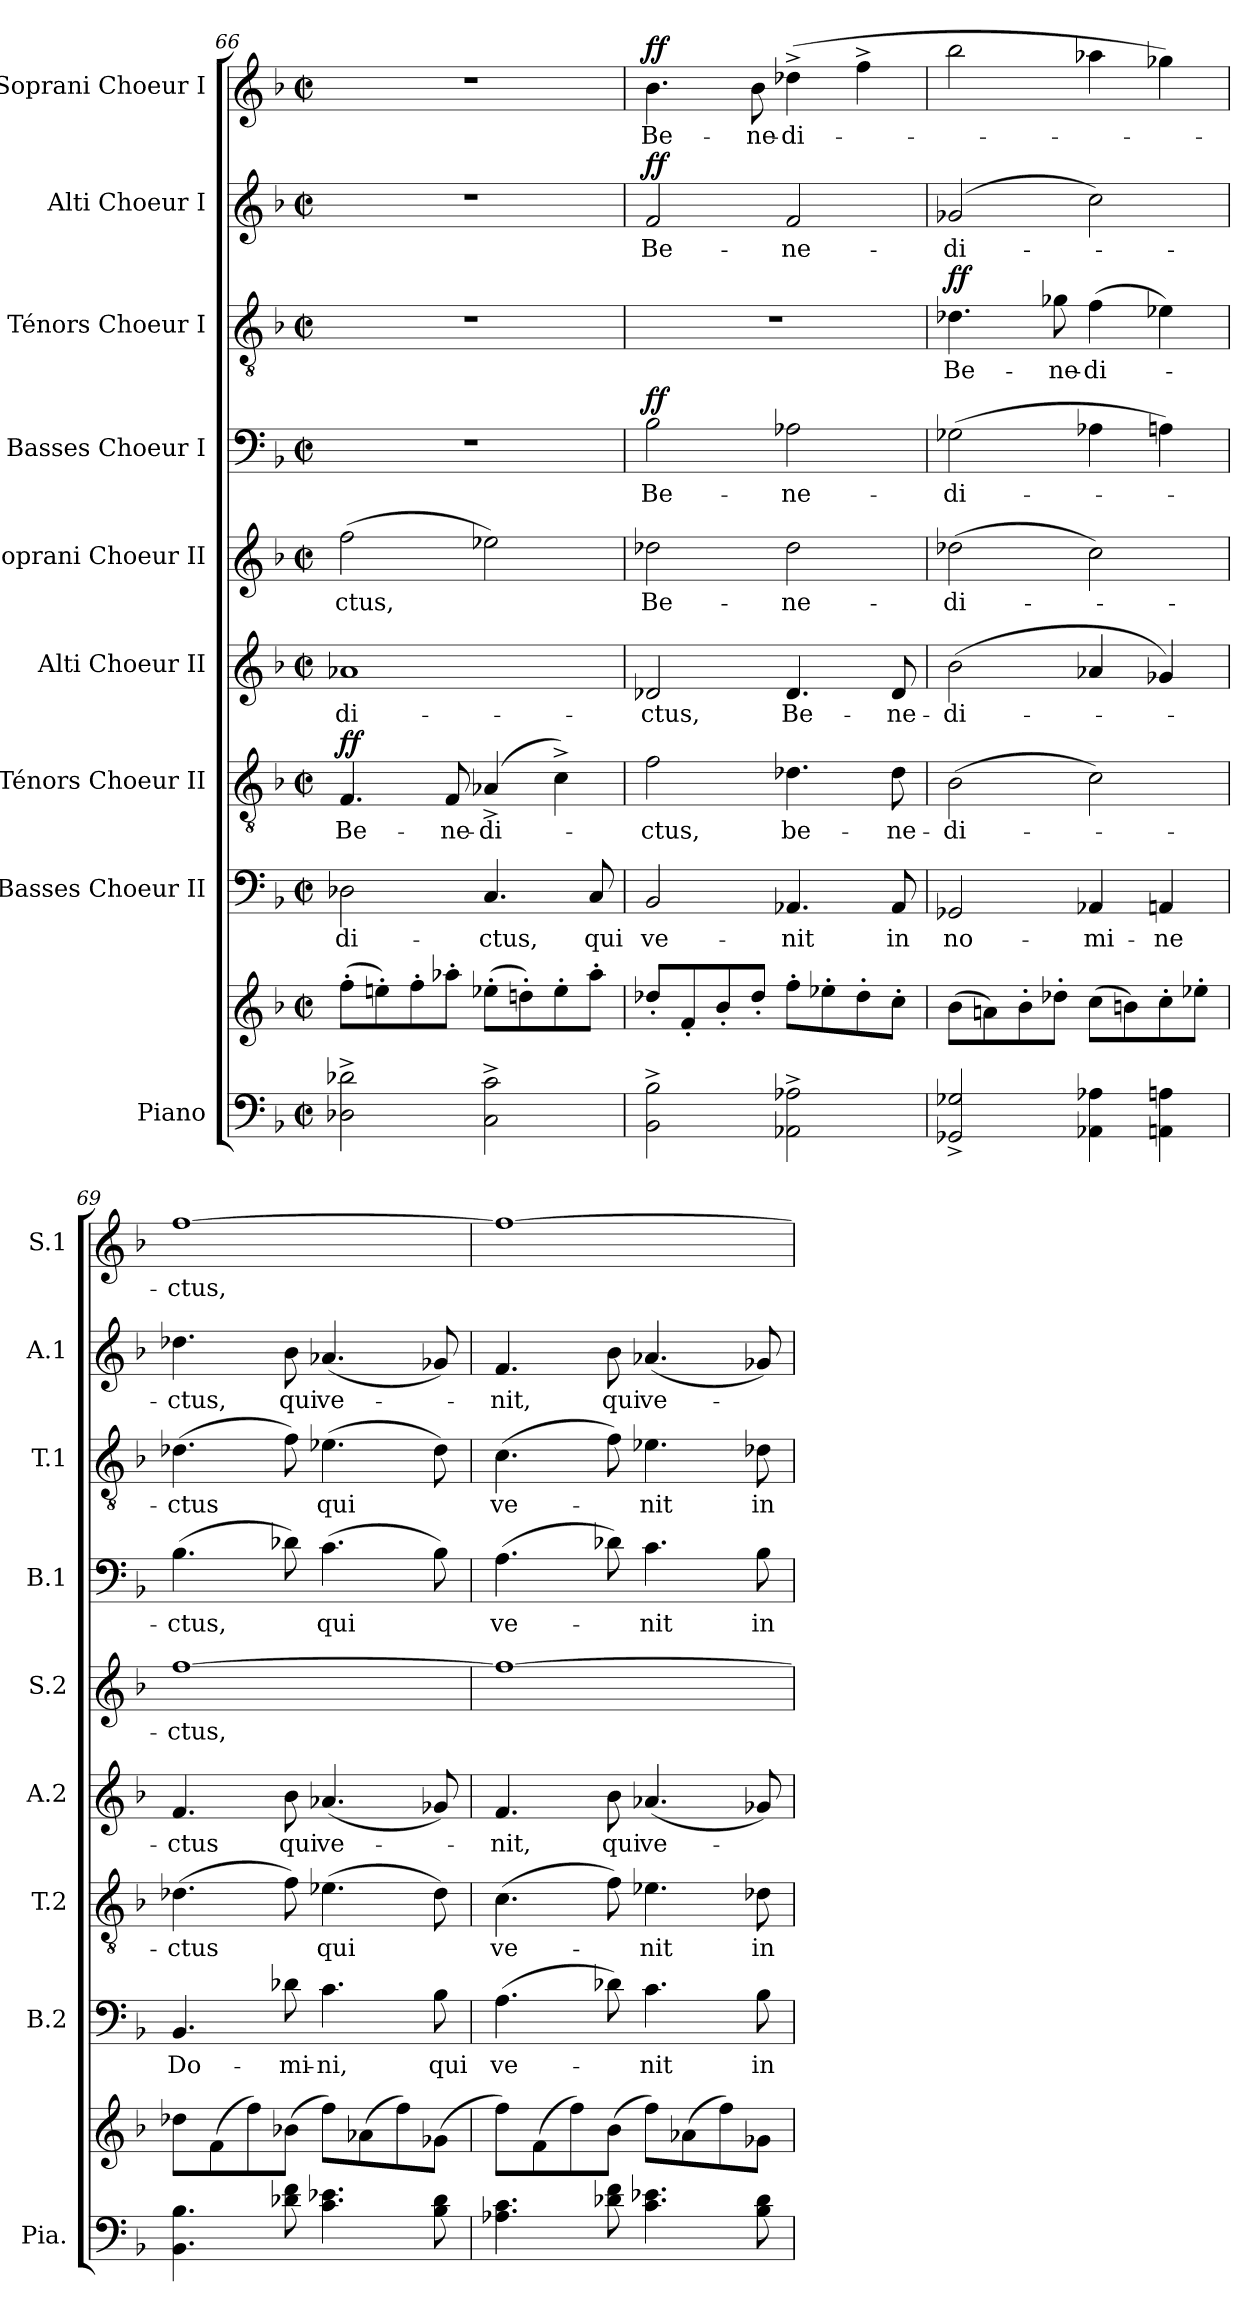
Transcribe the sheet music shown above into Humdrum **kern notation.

**kern	**kern	**kern	**text	**kern	**text	**dynam	**kern	**text	**kern	**text	**kern	**text	**dynam	**kern	**text	**dynam	**kern	**text	**dynam	**kern	**text	**dynam
*part9	*part9	*part8	*part8	*part7	*part7	*part7	*part6	*part6	*part5	*part5	*part4	*part4	*part4	*part3	*part3	*part3	*part2	*part2	*part2	*part1	*part1	*part1
*staff10	*staff9	*staff8	*staff8	*staff7	*staff7	*staff7	*staff6	*staff6	*staff5	*staff5	*staff4	*staff4	*staff4	*staff3	*staff3	*staff3	*staff2	*staff2	*staff2	*staff1	*staff1	*staff1
*I"Piano	*	*I"Basses Choeur II	*	*I"Ténors Choeur II	*	*	*I"Alti Choeur II	*	*I"Soprani Choeur II	*	*I"Basses Choeur I	*	*	*I"Ténors Choeur I	*	*	*I"Alti Choeur I	*	*	*I"Soprani Choeur I	*	*
*I'Pia.	*	*I'B.2	*	*I'T.2	*	*	*I'A.2	*	*I'S.2	*	*I'B.1	*	*	*I'T.1	*	*	*I'A.1	*	*	*I'S.1	*	*
*clefF4	*clefG2	*clefF4	*	*clefGv2	*	*	*clefG2	*	*clefG2	*	*clefF4	*	*	*clefGv2	*	*	*clefG2	*	*	*clefG2	*	*
*k[b-]	*k[b-]	*k[b-]	*	*k[b-]	*	*	*k[b-]	*	*k[b-]	*	*k[b-]	*	*	*k[b-]	*	*	*k[b-]	*	*	*k[b-]	*	*
*M2/2	*M2/2	*M2/2	*	*M2/2	*	*	*M2/2	*	*M2/2	*	*M2/2	*	*	*M2/2	*	*	*M2/2	*	*	*M2/2	*	*
*met(c|)	*met(c|)	*met(c|)	*	*met(c|)	*	*	*met(c|)	*	*met(c|)	*	*met(c|)	*	*	*met(c|)	*	*	*met(c|)	*	*	*met(c|)	*	*
=66	=66	=66	=66	=66	=66	=66	=66	=66	=66	=66	=66	=66	=66	=66	=66	=66	=66	=66	=66	=66	=66	=66
!	!	!	!	!	!	!LO:DY:a	!	!	!	!	!	!	!	!	!	!	!	!	!	!	!	!
2D-X\^ 2d-X\^	(8ff'\L	2D-X\	-di-	4.F/	Be-	ff	1a-X	-di-	(2ff\	-ctus,	1r	.	.	1r	.	.	1r	.	.	1r	.	.
.	8een'\)	.	.	.	.	.	.	.	.	.	.	.	.	.	.	.	.	.	.	.	.	.
.	8ff'\	.	.	.	.	.	.	.	.	.	.	.	.	.	.	.	.	.	.	.	.	.
.	8aa-X'\J	.	.	8F/	-ne-	.	.	.	.	.	.	.	.	.	.	.	.	.	.	.	.	.
2C\^ 2c\^	(8ee-X'\L	4.C/	-ctus,	(4A-X^/	-di-	.	.	.	2ee-X\)	.	.	.	.	.	.	.	.	.	.	.	.	.
.	8ddn'\)	.	.	.	.	.	.	.	.	.	.	.	.	.	.	.	.	.	.	.	.	.
.	8ee-'\	.	.	4c^\)	.	.	.	.	.	.	.	.	.	.	.	.	.	.	.	.	.	.
.	8aa-'\J	8C/	qui	.	.	.	.	.	.	.	.	.	.	.	.	.	.	.	.	.	.	.
!!LO:PB:g=z
=67	=67	=67	=67	=67	=67	=67	=67	=67	=67	=67	=67	=67	=67	=67	=67	=67	=67	=67	=67	=67	=67	=67
!	!	!	!	!	!	!	!	!	!	!	!	!	!LO:DY:a	!	!	!	!	!	!LO:DY:a	!	!	!LO:DY:a
2BB-\^ 2B-\^	8dd-X'/L	2BB-/	ve-	2f\	-ctus,	.	2d-X/	-ctus,	2dd-X\	Be-	2B-\	Be-	ff	1r	.	.	2f/	Be-	ff	4.b-\	Be-	ff
.	8f'/	.	.	.	.	.	.	.	.	.	.	.	.	.	.	.	.	.	.	.	.	.
.	8b-'/	.	.	.	.	.	.	.	.	.	.	.	.	.	.	.	.	.	.	.	.	.
.	8dd-'/J	.	.	.	.	.	.	.	.	.	.	.	.	.	.	.	.	.	.	8b-\	-ne-	.
2AA-X\^ 2A-X\^	8ff'\L	4.AA-X/	-nit	4.d-X\	be-	.	4.d-/	Be-	2dd-\	-ne-	2A-X\	-ne-	.	.	.	.	2f/	-ne-	.	(4dd-X^\	-di-	.
.	8ee-X'\	.	.	.	.	.	.	.	.	.	.	.	.	.	.	.	.	.	.	.	.	.
.	8dd-'\	.	.	.	.	.	.	.	.	.	.	.	.	.	.	.	.	.	.	4ff^\	.	.
.	8cc'\J	8AA-/	in	8d-\	-ne-	.	8d-/	-ne-	.	.	.	.	.	.	.	.	.	.	.	.	.	.
=68	=68	=68	=68	=68	=68	=68	=68	=68	=68	=68	=68	=68	=68	=68	=68	=68	=68	=68	=68	=68	=68	=68
!	!	!	!	!	!	!	!	!	!	!	!	!	!	!	!	!LO:DY:a	!	!	!	!	!	!
2GG-X/^ 2G-X/^	(8b-\L	2GG-X/	no-	(2B-\	-di-	.	(2b-\	-di-	(2dd-X\	-di-	(2G-X\	-di-	.	4.d-X\	Be-	ff	(2g-X/	-di-	.	2bb-\	.	.
.	8an\)	.	.	.	.	.	.	.	.	.	.	.	.	.	.	.	.	.	.	.	.	.
.	8b-'\	.	.	.	.	.	.	.	.	.	.	.	.	.	.	.	.	.	.	.	.	.
.	8dd-X'\J	.	.	.	.	.	.	.	.	.	.	.	.	8g-X\	-ne-	.	.	.	.	.	.	.
4AA-X\ 4A-X\	(8cc\L	4AA-X/	-mi-	2c\)	.	.	4a-X/	.	2cc\)	.	4A-X\	.	.	(4f\	-di-	.	2cc\)	.	.	4aa-X\	.	.
.	8bn\)	.	.	.	.	.	.	.	.	.	.	.	.	.	.	.	.	.	.	.	.	.
4AAn\ 4An\	8cc'\	4AAn/	-ne	.	.	.	4g-X/)	.	.	.	4An\)	.	.	4e-X\)	.	.	.	.	.	4gg-X\)	.	.
.	8ee-X'\J	.	.	.	.	.	.	.	.	.	.	.	.	.	.	.	.	.	.	.	.	.
=69	=69	=69	=69	=69	=69	=69	=69	=69	=69	=69	=69	=69	=69	=69	=69	=69	=69	=69	=69	=69	=69	=69
4.BB-\ 4.B-\	8dd-X\L	4.BB-/	Do-	(4.d-X\	-ctus	.	4.f/	-ctus	[1ff	-ctus,	(4.B-\	-ctus,	.	(4.d-X\	-ctus	.	4.dd-X\	-ctus,	.	[1ff	-ctus,	.
.	(8f\	.	.	.	.	.	.	.	.	.	.	.	.	.	.	.	.	.	.	.	.	.
.	8ff\)	.	.	.	.	.	.	.	.	.	.	.	.	.	.	.	.	.	.	.	.	.
8d-X\ 8f\	(8b-X\J	8d-X\	-mi-	8f\)	.	.	8b-\	qui	.	.	8d-X\)	.	.	8f\)	.	.	8b-\	qui	.	.	.	.
4.c\ 4.e-X\	8ff\L)	4.c\	-ni,	(4.e-X\	qui	.	(4.a-X/	ve-	.	.	(4.c\	qui	.	(4.e-X\	qui	.	(4.a-X/	ve-	.	.	.	.
.	(8a-X\	.	.	.	.	.	.	.	.	.	.	.	.	.	.	.	.	.	.	.	.	.
.	8ff\)	.	.	.	.	.	.	.	.	.	.	.	.	.	.	.	.	.	.	.	.	.
8B-\ 8d-\	(8g-X\J	8B-\	qui	8d-\)	.	.	8g-X/)	.	.	.	8B-\)	.	.	8d-\)	.	.	8g-X/)	.	.	.	.	.
=70	=70	=70	=70	=70	=70	=70	=70	=70	=70	=70	=70	=70	=70	=70	=70	=70	=70	=70	=70	=70	=70	=70
4.A-X\ 4.c\	8ff\L)	(4.A\	ve-	(4.c\	-ve-	.	4.f/	-nit,	1ff_	.	(4.A\	-ve-	.	(4.c\	-ve-	.	4.f/	-nit,	.	1ff_	.	.
.	(8f\	.	.	.	.	.	.	.	.	.	.	.	.	.	.	.	.	.	.	.	.	.
.	8ff\)	.	.	.	.	.	.	.	.	.	.	.	.	.	.	.	.	.	.	.	.	.
8d-X\ 8f\	(8b-\J	8d-X\)	.	8f\)	.	.	8b-\	qui	.	.	8d-X\)	.	.	8f\)	.	.	8b-\	qui	.	.	.	.
4.c\ 4.e-X\	8ff\L)	4.c\	-nit	4.e-X\	-nit	.	(4.a-X/	ve-	.	.	4.c\	-nit	.	4.e-X\	-nit	.	(4.a-X/	ve-	.	.	.	.
.	(8a-X\	.	.	.	.	.	.	.	.	.	.	.	.	.	.	.	.	.	.	.	.	.
.	8ff\)	.	.	.	.	.	.	.	.	.	.	.	.	.	.	.	.	.	.	.	.	.
8B-\ 8d-\	8g-X\J	8B-\	in	8d-X\	in	.	8g-X/)	.	.	.	8B-\	in	.	8d-X\	in	.	8g-X/)	.	.	.	.	.
=	=	=	=	=	=	=	=	=	=	=	=	=	=	=	=	=	=	=	=	=	=	=
*-	*-	*-	*-	*-	*-	*-	*-	*-	*-	*-	*-	*-	*-	*-	*-	*-	*-	*-	*-	*-	*-	*-
